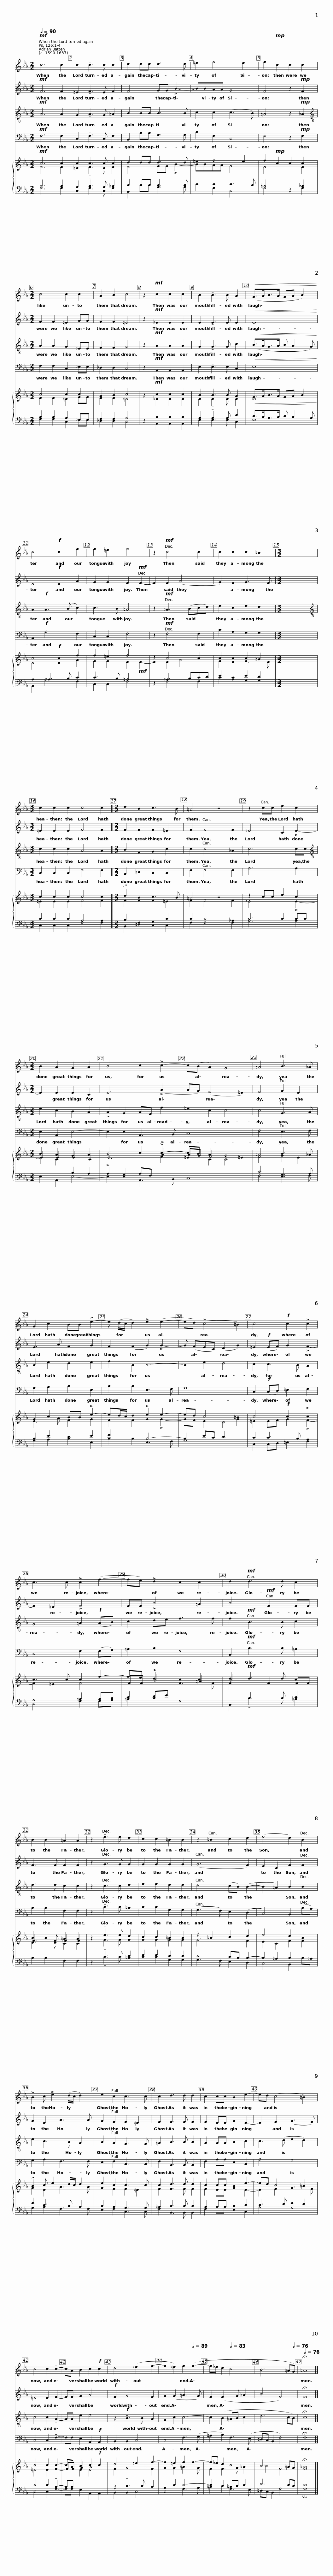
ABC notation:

X:1
%%score 1 2 3 4 { ( 5 6 ) | ( 7 8 ) }
L:1/8
Q:1/4=90
M:2/2
I:linebreak $
K:Eb
V:1 treble
V:2 treble
V:3 treble-8
V:4 bass
V:5 treble
V:6 treble
V:7 bass
V:8 bass
V:1
!mf! c6 c2 | c2 !tenuto!c3 c c2 | d2 dd d3 d | =e2 f4 e2 | f2!mp! c2 c2 c2 |$ %5
[M:2/2] c4 c2 c2 | A2 B2 c4 | z2!mf! c2 c2 c2 | B2 !tenuto!B3 B A2 |!<(! (G>AB>A GA B2)!<)! |$ %10
 c4!f! c2 f2 | f2 =e2 f4 | z2!mf! c4 c2 | c2 c2 c2 =B2 ||[M:3/2] x12 |$ %15
[M:3/2] c2 c2 c2 c4 c2 ||[M:2/2] d2 B2 c3 B | =A4 z4 | z2 cc e2 c2 |$[M:2/2] B2 A2 G2 A2 | %20
 B4 c2 !>!c2- | c(B A2) G4 | =A4 B3 _A |$ G2 c2 BB !>!e2- | e (d/c/ d2) !>!e2 (e2- | %25
 ed) (!>!c4 =B2) | c4!f! c2 !>!c2 |$ c3 c !>!c2 (f2- | fe) !>!d2 c2 c2 | d2!mf! d3 d c2 | %30
 B2 B2 =A2 A2 | z2 !tenuto!e3 e d2 |$ c2 c2 =B2 B2 | z2 =B2 c2 d2 | (e4 d2) B2 | %35
 !>!B2 c !>!e2 (d/c/ d2) | e2 c2 c3 c |$ c2 d3 d d2 | c2 cc B2 e2- | ed (c4 =B2) | %40
 c4 c2 !tenuto!c2- | cA B2 c2!f! c2 |$ d4 (=e2 f2- | f2 =e2) f2[Q:1/4=89] (f2- |[Q:1/4=87] f[Q:1/4=87]_e[Q:1/4=85] d2[Q:1/4=83] c4 | %45
[Q:1/4=79] B6[Q:1/4=77] =A[Q:1/4=76]G) |[Q:1/4=76] !fermata!=A8 |] %47
V:2
!mf! F6 F2 | =E2 !tenuto!F3 E F2 | F4 GG !>!B2- | BBAA G4 | F4 z2!mp! F2 |$ %5
[M:2/2] F2 F2 =E2 GG | F2 F2 =E4 | z2!mf! _E2 E2 E2 | E2 !tenuto!E3 E E2 |!<(! E8!<)! |$ %10
 E4!f! E2 A2 | G2 G2 F2!mf! F2- | F2 F2 (A4 | G2) F2 G3 F ||[M:3/2] x12 |$ %15
[M:3/2] =E2 E2 E2 F4 F2 ||[M:2/2] F2 F2 F2 =E2 | F2 F4 F2 | _E4 C2 !>!E2- |$[M:2/2] E2 E2 E2 C2 | %20
 E6 (!>!A2 | AG) (F4 =E2) | F4 G2 E2 |$ E3 A F2 G2 | F2 (F2 G2) !>!G2- | %25
 G (FEC) (D2 G2) | =E2!f! (EF) G2 !>!F2- |$ F2 =E2 !>!F4 | FF !>!B4 =A2 | B4!mf! F2 FF | %30
 F3 F F2 F2 | z2 G3 G G2 |$ G2 G2 G2 G2 | (G6 F2) | E2 C2 F2 F2 | %35
 G2 E2 A3 A | G2 F2 F2 =E2 |$ F2 F3 F F2 | F2 EE G2 E2- | E2 F2 (G3 F) | %40
 =E4 E2 F2- | FF G2 A4 |$!f! F2 G4 F2 | G2 (G2 =A3 G) | F2 (F3 G =A2 | %45
 B4 F4) | !fermata!F8 |] %47
V:3
!mf! A6 A2 | G2 !tenuto!A3 G =A2 | B2 BB B3 B | c2 c2 (c3 B) | =A4 z2!mp! _A2 |$ %5
[M:2/2][K:treble-8] A2 A2 G2 _EE | F2 F2 G4 | z2!mf! A2 A2 A2 | G2 !tenuto!G3 G c2 |!<(! (B>AG>A B A2 G)!<)! |$ %10
 A2!f! A3 (B c2) | c3 B =A4 | z2!mf! _A3 (Bcd) | e2 c2 e2 d2 ||[M:3/2] x12 |$ %15
[M:3/2][K:treble-8] c2 c2 c2 A4 A2 ||[M:2/2] B2 F2 G2 c2 | c2 c4 _A2 | c6 cc |$[M:2/2][K:treble-8] e2 c2 B2 A2 | %20
 !>!A2 G2 AF f2 | =e2 c2 c4 | c4 G3 A |$ B2 e2 d2 e2 | f2 B2 B4- | %25
 B2 e2 d4 | c2 c3 B A2 |$ G4 =A2!f! (AB) | c2 de f3 f | f2!mf! B3 B c2 | %30
 d3 d c2 c2 | z2 !tenuto!c3 c d2 |$ e2 e2 d2 d2 | d4 (cB) (B2- | B2 =A2) B2 B2 | %35
 e2 c3 B A2 | B2 A2 G3 G |$ =A2 B3 B B2 | A2 AA B2 c2 | c3 (d e2 d2) | %40
 c4 c2 !tenuto!A2- | AA e2 e4 |$ z2!f! !tenuto!B3 B A2 | G2 c2 c4- | c2 (B2 =AB c2 | %45
 d6 cB) | !fermata!c8 |] %47
V:4
!mf! F,6 F,2 | C,2 !tenuto!F,3 C, F,2 | B,,2 B,B, G,3 G, | C2 F,2 C,4 | F,4 z2!mp! F,2 |$ %5
[M:2/2] F,2 F,2 C,2 _E,E, | _D,2 D,2 C,4 | z2!mf! A,,2 A,,2 A,,2 | E,2 !tenuto!E,3 E, C,2 |!<(! E,8!<)! |$ %10
 A,,2!f! A,4 F,2 | C,2 C,2 F,4 | z2!mf! F,4 F,2 | C2 A,2 G,2 G,2 ||[M:3/2] x12 |$ %15
[M:3/2] C,2 C,2 C,2 F,4 F,2 ||[M:2/2] B,,2 =D,2 C,2 C,2 | F,2 F,4 F,2 | A,6 A,2 |$[M:2/2] E,2 A,,2 E,4- | %20
 E,2 E,2 A,,3 B,, | C,8 | F,4 E,3 F, |$ G,2 A,2 B,2 E,2 | B,2 B,2 E,3 F, | %25
 G,8 | C,2!f! (C,D,) =E,2 F,2 |$ C,4 F,2 (F,G,) | =A,2 B,2 F,4 | B,,2!mf! !tenuto!B,3 B, =A,2 | %30
 B,2 B,2 F,2 F,2 | z2 !tenuto!C3 C =B,2 |$ C2 C2 G,2 G,2 | (G,3 F,) E,2 (D,2 | C,4) B,,2 (B,A,) | %35
 G,2 A,2 F,3 F, | E,2 F,2 C,3 C, |$ F,2 B,,3 B,, B,,2 | F,2 A,A, E,2 C,2 | A,4 G,4 | %40
 C,4 C,2 !tenuto!F,2- | F,F, E,2 A,,2!f! A,,2 |$ B,,2 B,,2 C,4 | C,4 F,3 (G, | =A,2 B,2) F,3 (E, | %45
 =D,C, B,,2 F,4) | !fermata!F,8 |] %47
V:5
!mf! c6 c2 | c2 c3 c c2 | d2 dd d3 d | =e2 f4 e2 | f2!mp! c2 c2 c2 |$ %5
[M:2/2] c4 c2 c2 | A2 B2 c4 | z2!mf! c2 c2 c2 | B2 B3 B A2 |!<(! G>AB>A GA B2!<)! |$ %10
 c4!f! c2 f2 | f2 =e2 f4 | z2 c4 c2 | c2 c2 c2 =B2 ||[M:3/2] x12 |$ %15
[M:3/2] c2 c2 c2 c4 c2 ||[M:2/2] d2 B2 c3 B | =A4 z4 | z2 cc e2 c2 |$[M:2/2] B2 A2 G2 A2 | %20
 B4 c2 !>!c2- | cB A2 G4 | =A4 B3 _A |$ G2 c2 BB !>!e2- | ed/c/ d2 !>!e2 e2- | %25
 ed c4 =B2 | c4!f! c2 !>!c2 |$ c3 c c2 f2- | fe d2 c2 c2 | d2!mf! d3 d c2 | %30
 B2 B2 =A2 A2 | z2 !tenuto!e3 e d2 |$ c2 c2 =B2 B2 | z2 =B2 c2 d2 | e4 d2 B2 | %35
 !>!B2 c e2 d/c/ d2 | e2 c2 c3 c |$ c2 d3 d d2 | c2 cc B2 e2- | ed c4 =B2 | %40
 c4 c2 !tenuto!c2- | cA B2 c2!f! c2 |$ d4 =e2 f2- | f2 =e2 f2 f2- | f_e d2 c4 | %45
 B6 =AG | !fermata!=A8 |] %47
V:6
 F6 F2 | =E2 !tenuto!F3 E F2 | F4 GG !>!B2- | BBAA G4 | F4 x2 F2 |$ %5
[M:2/2] F2 F2 =E2 GG | F2 F2 =E4 | z2 _E2 E2 E2 | E2 !tenuto!E3 E E2 | E8 |$ %10
 E4 E2 A2 | G2 G2 F2!mf! F2- | F2 F2 A4 | G2 F2 G3 F ||[M:3/2] x12 |$ %15
[M:3/2] =E2 E2 E2 F4 F2 ||[M:2/2] F2 F2 F2 =E2 | F2 F4 F2 | _E4[I:staff +1] C2[I:staff -1] !>!E2- |$[M:2/2] E2 E2 E2 C2 | %20
 E6 !>!A2 | AG F4 =E2 | F4 G2 E2 |$ E3 A F2 G2 | F2 F2 G2 !>!G2- | %25
 GF[I:staff +1] EC D2[I:staff -1] G2 | =E2 EF G2 !>!F2- |$ F2 =E2 F4 | FF !>!B4 =A2 | B4 F2 FF | %30
 F3 F F2 F2 | z2 G3 G G2 |$ G2 G2 G2 G2 | G6 F2 | E2 C2 F2 F2 | %35
 G2 E2 A3 A | G2 F2 F2 =E2 |$ F2 F3 F F2 | F2 EE G2 E2- | E2 F2 G3 F | %40
 =E4 E2 F2- | FF G2 A4 |$ F2 G4 F2 | G2 G2 =A3 G | F2 F3 G =A2 | %45
 B4 F4 | F8 |] %47
V:7
 A,6 A,2 | G,2 !tenuto!A,3 G, =A,2 | B,2 B,B, B,3 B, | C2 C2 C3 B, | =A,4 z2 _A,2 |$ %5
[M:2/2] A,2 A,2 G,2 _E,E, | F,2 F,2 G,4 | z2 A,2 A,2 A,2 | G,2 !tenuto!G,3 G, C2 | B,>A,G,>A, B, A,2 G, |$ %10
 A,2 A,3 B, C2 | C3 B, =A,4 | z2 _A,3 B,CD | E2 C2 E2 D2 ||[M:3/2] x12 |$ %15
[M:3/2] C2 C2 C2 A,4 A,2 ||[M:2/2] B,2 F,2 G,2 C2 | C2 C4 _A,2 | C6 CC |$[M:2/2][I:staff -1] E2 C2[I:staff +1] B,2 A,2 | %20
 !>!A,2 G,2 A,F,[I:staff -1] F2 | =E2 C2 C4 |[I:staff +1] C4 G,3 A, |$ B,2 E2 D2 E2 | F2 B,2 B,4- | %25
 B,2[I:staff -1] E2 D4 |[I:staff +1] C2 C3 B, A,2 |$ G,4 =A,2 A,B, | C2 DE[I:staff -1] F3 F | F2[I:staff +1] B,3 B, C2 | %30
[I:staff -1] D3 D C2 C2 |[I:staff +1] z2 !tenuto!C3 C D2 |$ E2 E2 D2 D2 | D4 CB, B,2- | B,2 =A,2 B,2 B,2 | %35
 E2 C3 B, A,2 | B,2 A,2 G,3 G, |$ =A,2 B,3 B, B,2 | A,2 A,A, B,2 C2 | C3 D E2 D2 | %40
 C4 C2 !tenuto!A,2- | A,A,[I:staff -1] E2 E4 |$[I:staff +1] z2 !tenuto!B,3 B, A,2 | G,2 C2 C4- | C2 B,2 =A,B, C2 | %45
 D6 CB, | C8 |] %47
V:8
 F,6 F,2 | C,2 F,3 C, F,2 | B,,2 B,B, G,3 G, | C2 F,2 C,4 | F,4 z2 F,2 |$ %5
[M:2/2] F,2 F,2 C,2 _E,E, | _D,2 D,2 C,4 | z2 A,,2 A,,2 A,,2 | E,2 E,3 E, C,2 | E,8 |$ %10
 A,,2 A,4 F,2 | C,2 C,2 F,4 | z2 F,4 F,2 | C2 A,2 G,2 G,2 ||[M:3/2] x12 |$ %15
[M:3/2] C,2 C,2 C,2 F,4 F,2 ||[M:2/2] B,,2 =D,2 C,2 C,2 | F,2 F,4 F,2 | A,6 A,2 |$[M:2/2] E,2 A,,2 E,4- | %20
 E,2 E,2 A,,3 B,, | C,8 | F,4 E,3 F, |$ G,2 A,2 B,2 E,2 | B,2 B,2 E,3 F, | %25
 G,8 | C,2 C,D, =E,2 F,2 |$ C,4 F,2 F,G, | =A,2 B,2 F,4 | B,,2 !tenuto!B,3 B, =A,2 | %30
 B,2 B,2 F,2 F,2 | z2 !tenuto!C3 C =B,2 |$ C2 C2 G,2 G,2 | G,3 F, E,2 D,2 | C,4 B,,2 B,_A, | %35
 G,2 A,2 F,3 F, | E,2 F,2 C,3 C, |$ F,2 B,,3 B,, B,,2 | F,2 A,A, E,2 C,2 | A,4 G,4 | %40
 C,4 C,2 F,2- | F,F, E,2 A,,2 A,,2 |$ B,,2 B,,2 C,4 | C,4 F,3 G, | =A,2 B,2 F,3 E, | %45
 =D,C, B,,2 F,4 | !fermata!F,8 |] %47
